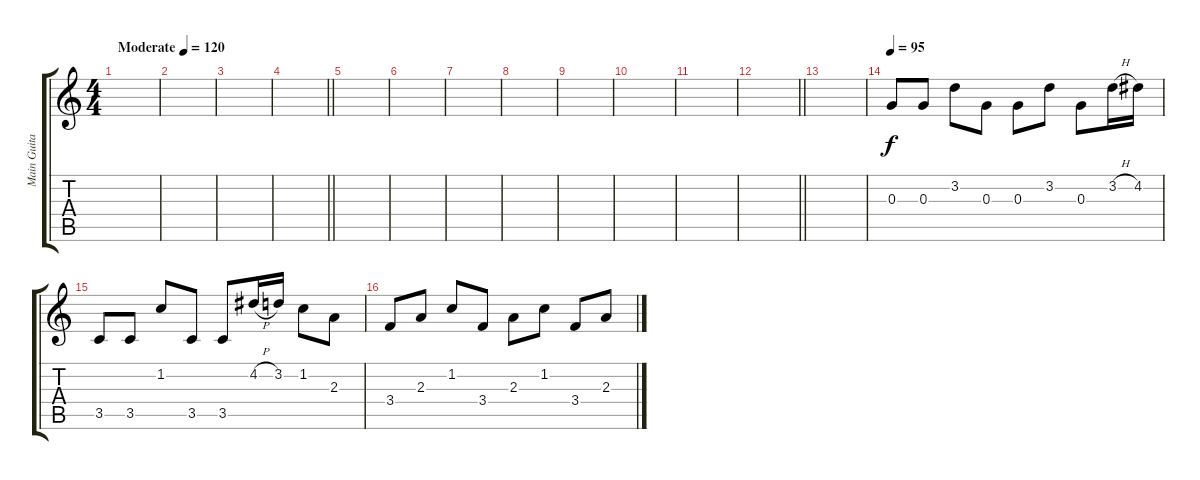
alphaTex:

\track ("Main Guitar" "Main Guita") {instrument acousticguitarsteel}
\staff {score tabs}
\tuning (E4 B3 G3 D3 A2 D2) {hide}
\ts (4 4)
\tempo (120 "Moderate")
\clef g2
\ks c
|
|
|
\barLineRight lightlight
|
|
|
|
|
|
|
|
\barLineRight lightlight
|
|
\tempo 95
0.3.8{instrument acousticguitarsteel} 0.3.8 3.2.8 0.3.8 0.3.8 3.2.8 0.3.8 3.2{h}.16 4.2.16 |
3.5.8 3.5.8 1.2.8 3.5.8 3.5.8 4.2{h}.16 3.2.16 1.2.8 2.3.8 |
3.4.8 2.3.8 1.2.8 3.4.8 2.3.8 1.2.8 3.4.8 2.3.8
